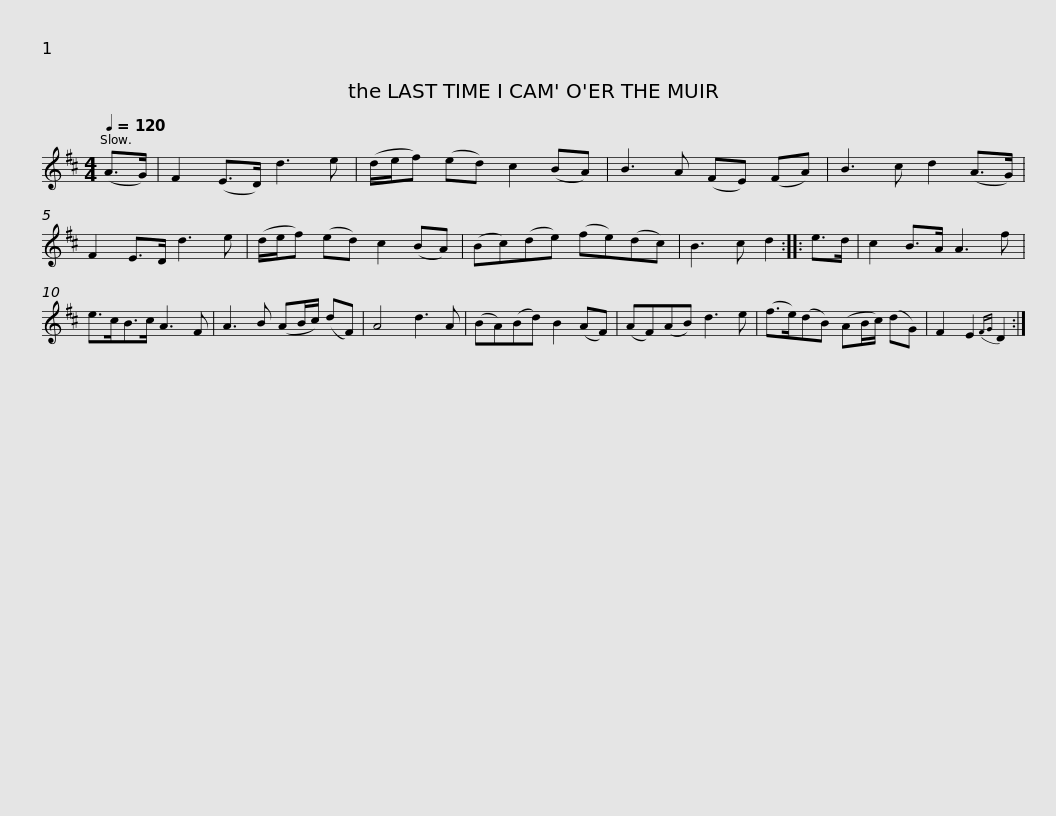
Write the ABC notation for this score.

X:1
L:1/8
Q:1/4=120
M:4/4
I:linebreak $
K:D
V:1 treble
V:1
 (A>G) | F2 (E>D) d3 e | (d/e/f) (ed) c2 (BA) | B3 A (FE) (FA) | B3 c d2 (A>G) | %5
 F2 E>D d3 e | (d/e/f) (ed) c2 (BA) |$ (Bc)(de) (fe)(dc) | B3 c d2 :: e>d | %10
 c2 B>A A3 f | e>cB>c A3 F | A3 B (AB/c/) (dF) | A4 d3 A |$ (BA)(Bd) B2 (AF) | %15
 (AF)(AB) d3 e | (f>e)(dB) (AB/c/) (dG) | F2 E2{FG} D2 :| %18
